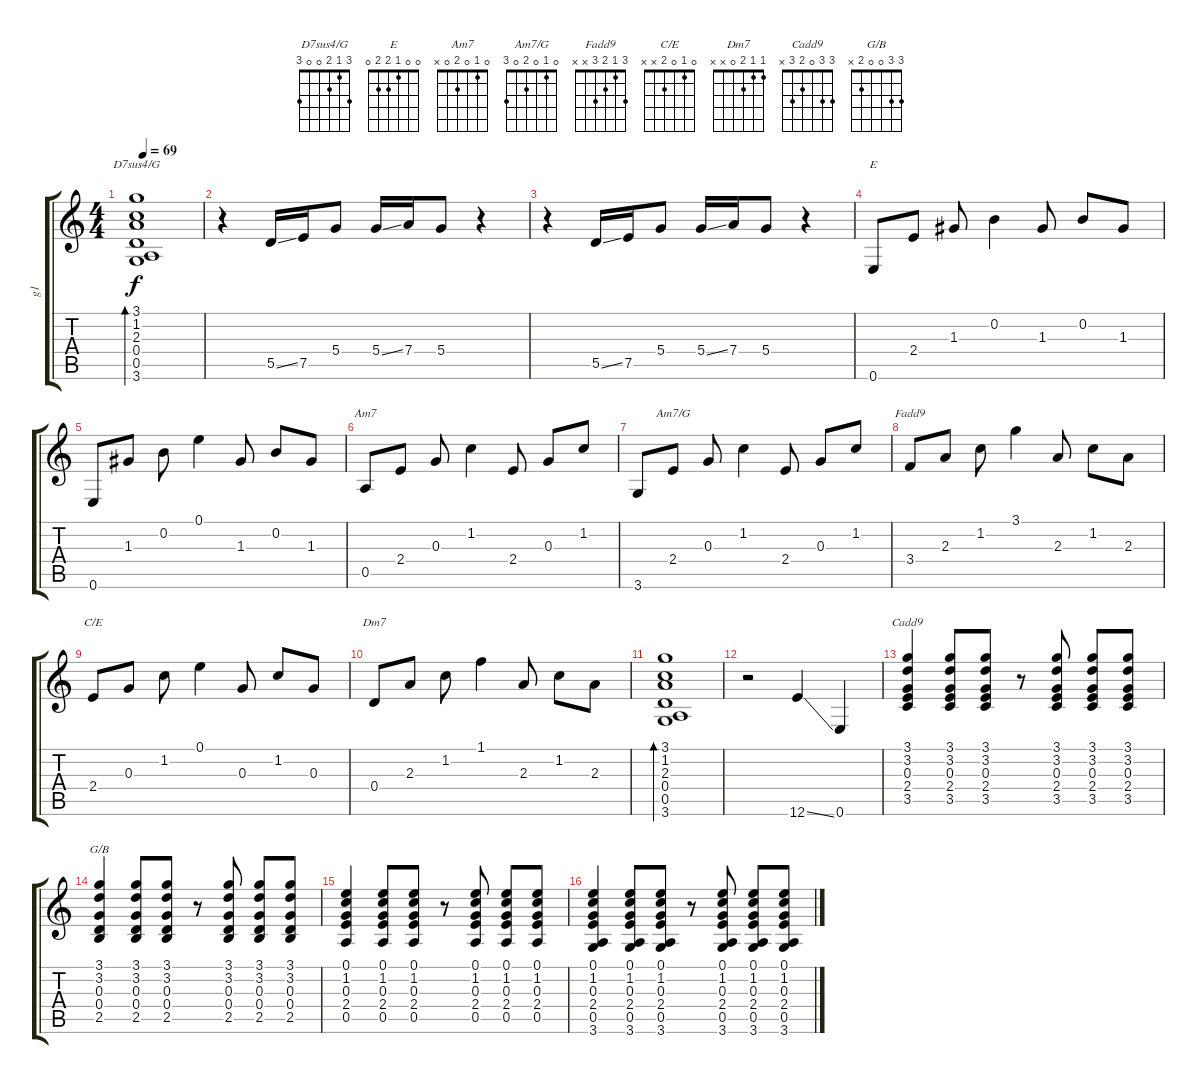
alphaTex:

\track ("g1" "g1") {instrument acousticguitarsteel}
\staff {score tabs}
\tuning (E4 B3 G3 D3 A2 E2) {hide}
\chord ("D7sus4/G" 3 1 2 0 0 3)
\chord ("E" 0 0 1 2 2 0)
\chord ("Am7" 0 1 0 2 0 x)
\chord ("Am7/G" 0 1 0 2 0 3)
\chord ("Fadd9" 3 1 2 3 x x)
\chord ("C/E" 0 1 0 2 x x)
\chord ("Dm7" 1 1 2 0 x x)
\chord ("Cadd9" 3 3 0 2 3 x)
\chord ("G/B" 3 3 0 0 2 x)
\ts (4 4)
\tempo 69
\clef g2
\ks c
(3.1 1.2 2.3 0.4 0.5 3.6).1{bd 480 ch "D7sus4/G" dy f} |
r.4 5.5{ss}.16 7.5.16 5.4.8 5.4{ss}.16 7.4.16 5.4.8 r.4 |
r.4 5.5{ss}.16 7.5.16 5.4.8 5.4{ss}.16 7.4.16 5.4.8 r.4 |
0.6.8{ch "E"} 2.4.8 1.3.8 0.2.4 1.3.8 0.2.8 1.3.8 |
0.6.8 1.3.8 0.2.8 0.1.4 1.3.8 0.2.8 1.3.8 |
0.5.8{ch "Am7"} 2.4.8 0.3.8 1.2.4 2.4.8 0.3.8 1.2.8 |
3.6.8 2.4.8{ch "Am7/G"} 0.3.8 1.2.4 2.4.8 0.3.8 1.2.8 |
3.4.8{ch "Fadd9"} 2.3.8 1.2.8 3.1.4 2.3.8 1.2.8 2.3.8 |
2.4.8{ch "C/E"} 0.3.8 1.2.8 0.1.4 0.3.8 1.2.8 0.3.8 |
0.4.8{ch "Dm7"} 2.3.8 1.2.8 1.1.4 2.3.8 1.2.8 2.3.8 |
(3.1 1.2 2.3 0.4 0.5 3.6).1{bd 480} |
r.2 12.6{ss}.4 0.6.4 |
(3.1 3.2 0.3 2.4 3.5).4{ch "Cadd9"} (3.1 3.2 0.3 2.4 3.5).8 (3.1 3.2 0.3 2.4 3.5).8 r.8 (3.1 3.2 0.3 2.4 3.5).8 (3.1 3.2 0.3 2.4 3.5).8 (3.1 3.2 0.3 2.4 3.5).8 |
(3.1 3.2 0.3 0.4 2.5).4{ch "G/B"} (3.1 3.2 0.3 0.4 2.5).8 (3.1 3.2 0.3 0.4 2.5).8 r.8 (3.1 3.2 0.3 0.4 2.5).8 (3.1 3.2 0.3 0.4 2.5).8 (3.1 3.2 0.3 0.4 2.5).8 |
(0.1 1.2 0.3 2.4 0.5).4 (0.1 1.2 0.3 2.4 0.5).8 (0.1 1.2 0.3 2.4 0.5).8 r.8 (0.1 1.2 0.3 2.4 0.5).8 (0.1 1.2 0.3 2.4 0.5).8 (0.1 1.2 0.3 2.4 0.5).8 |
(0.1 1.2 0.3 2.4 0.5 3.6).4 (0.1 1.2 0.3 2.4 0.5 3.6).8 (0.1 1.2 0.3 2.4 0.5 3.6).8 r.8 (0.1 1.2 0.3 2.4 0.5 3.6).8 (0.1 1.2 0.3 2.4 0.5 3.6).8 (0.1 1.2 0.3 2.4 0.5 3.6).8
